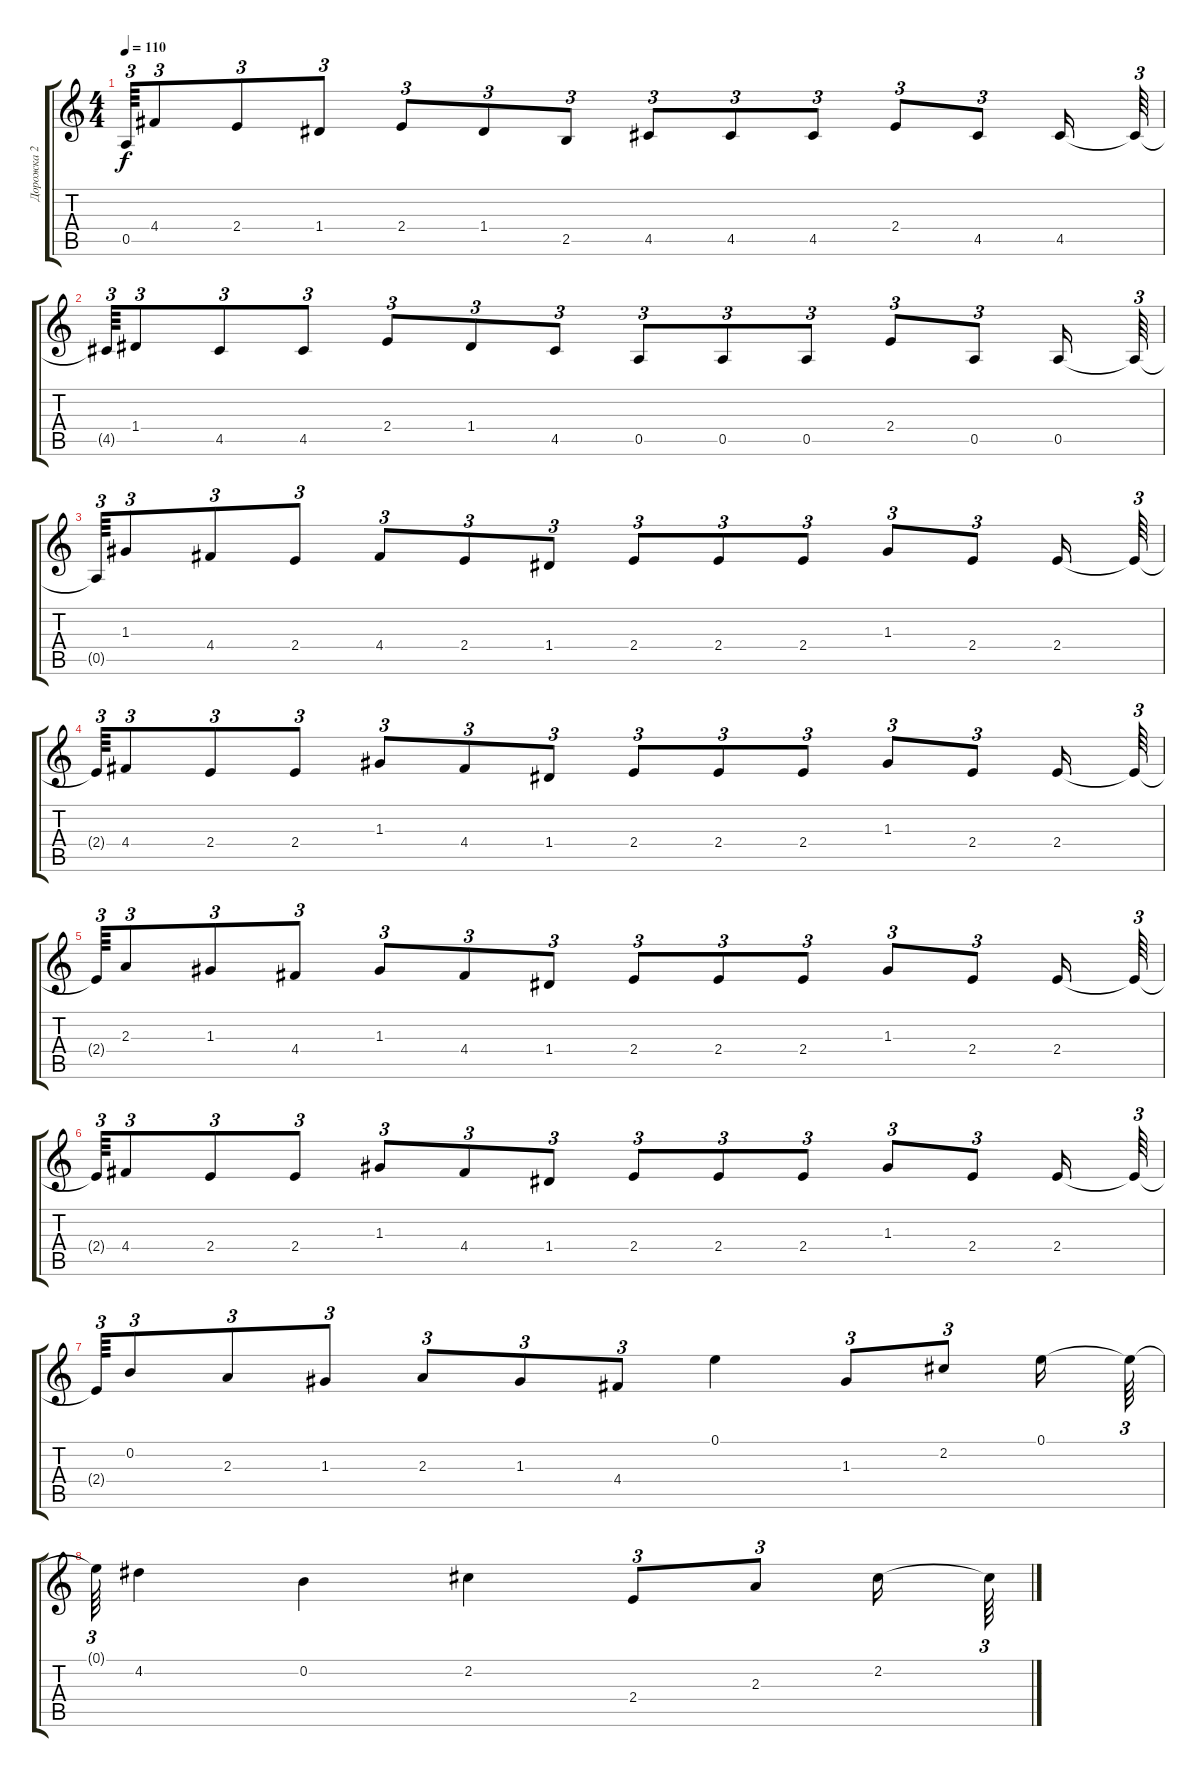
\track ("Дорожка 2" "Дорожка 2") {instrument overdrivenguitar}
\staff {score tabs}
\tuning (E4 B3 G3 D3 A2 E2) {hide}
\ts (4 4)
\tempo 110
\clef g2
\ks c
0.5{t}.64{tu (3 2) dy f} 4.4.8{tu (3 2)} 2.4.8{tu (3 2)} 1.4.8{tu (3 2)} 2.4.8{tu (3 2)} 1.4.8{tu (3 2)} 2.5.8{tu (3 2)} 4.5.8{tu (3 2)} 4.5.8{tu (3 2)} 4.5.8{tu (3 2)} 2.4.8{tu (3 2)} 4.5.8{tu (3 2)} 4.5.16 4.5{t}.64{tu (3 2)} |
4.5{t}.64{tu (3 2)} 1.4.8{tu (3 2)} 4.5.8{tu (3 2)} 4.5.8{tu (3 2)} 2.4.8{tu (3 2)} 1.4.8{tu (3 2)} 4.5.8{tu (3 2)} 0.5.8{tu (3 2)} 0.5.8{tu (3 2)} 0.5.8{tu (3 2)} 2.4.8{tu (3 2)} 0.5.8{tu (3 2)} 0.5.16 0.5{t}.64{tu (3 2)} |
0.5{t}.64{tu (3 2)} 1.3.8{tu (3 2)} 4.4.8{tu (3 2)} 2.4.8{tu (3 2)} 4.4.8{tu (3 2)} 2.4.8{tu (3 2)} 1.4.8{tu (3 2)} 2.4.8{tu (3 2)} 2.4.8{tu (3 2)} 2.4.8{tu (3 2)} 1.3.8{tu (3 2)} 2.4.8{tu (3 2)} 2.4.16 2.4{t}.64{tu (3 2)} |
2.4{t}.64{tu (3 2)} 4.4.8{tu (3 2)} 2.4.8{tu (3 2)} 2.4.8{tu (3 2)} 1.3.8{tu (3 2)} 4.4.8{tu (3 2)} 1.4.8{tu (3 2)} 2.4.8{tu (3 2)} 2.4.8{tu (3 2)} 2.4.8{tu (3 2)} 1.3.8{tu (3 2)} 2.4.8{tu (3 2)} 2.4.16 2.4{t}.64{tu (3 2)} |
2.4{t}.64{tu (3 2)} 2.3.8{tu (3 2)} 1.3.8{tu (3 2)} 4.4.8{tu (3 2)} 1.3.8{tu (3 2)} 4.4.8{tu (3 2)} 1.4.8{tu (3 2)} 2.4.8{tu (3 2)} 2.4.8{tu (3 2)} 2.4.8{tu (3 2)} 1.3.8{tu (3 2)} 2.4.8{tu (3 2)} 2.4.16 2.4{t}.64{tu (3 2)} |
2.4{t}.64{tu (3 2)} 4.4.8{tu (3 2)} 2.4.8{tu (3 2)} 2.4.8{tu (3 2)} 1.3.8{tu (3 2)} 4.4.8{tu (3 2)} 1.4.8{tu (3 2)} 2.4.8{tu (3 2)} 2.4.8{tu (3 2)} 2.4.8{tu (3 2)} 1.3.8{tu (3 2)} 2.4.8{tu (3 2)} 2.4.16 2.4{t}.64{tu (3 2)} |
2.4{t}.64{tu (3 2)} 0.2.8{tu (3 2)} 2.3.8{tu (3 2)} 1.3.8{tu (3 2)} 2.3.8{tu (3 2)} 1.3.8{tu (3 2)} 4.4.8{tu (3 2)} 0.1.4 1.3.8{tu (3 2)} 2.2.8{tu (3 2)} 0.1.16 0.1{t}.64{tu (3 2)} |
0.1{t}.64{tu (3 2)} 4.2.4 0.2.4 2.2.4 2.4.8{tu (3 2)} 2.3.8{tu (3 2)} 2.2.16 2.2{t}.64{tu (3 2)}
